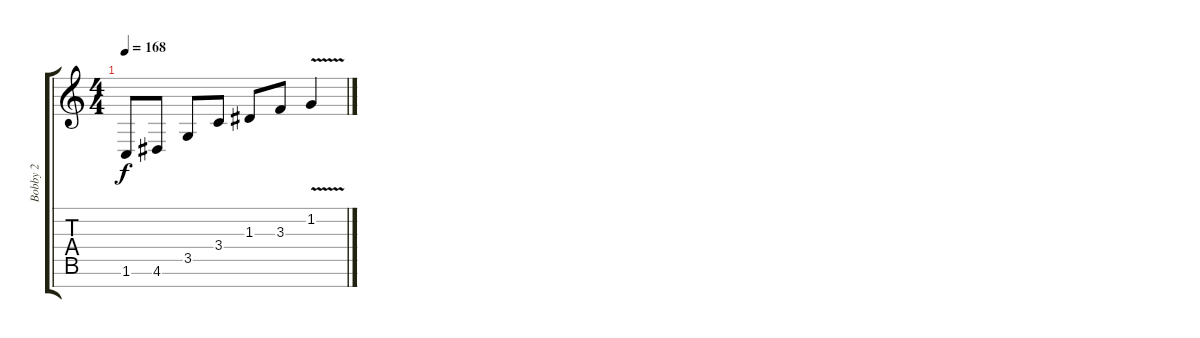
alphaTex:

\track ("Bobby 2" "Bobby 2") {instrument lead2sawtooth}
\staff {score tabs}
\tuning (B4 Gb4 D4 A3 E3 B2 Gb2) {hide}
\ts (4 4)
\tempo 168
\clef g2
\ks c
1.6.8{dy f} 4.6.8 3.5.8 3.4.8 1.3.8 3.3.8 1.2{v}.4
